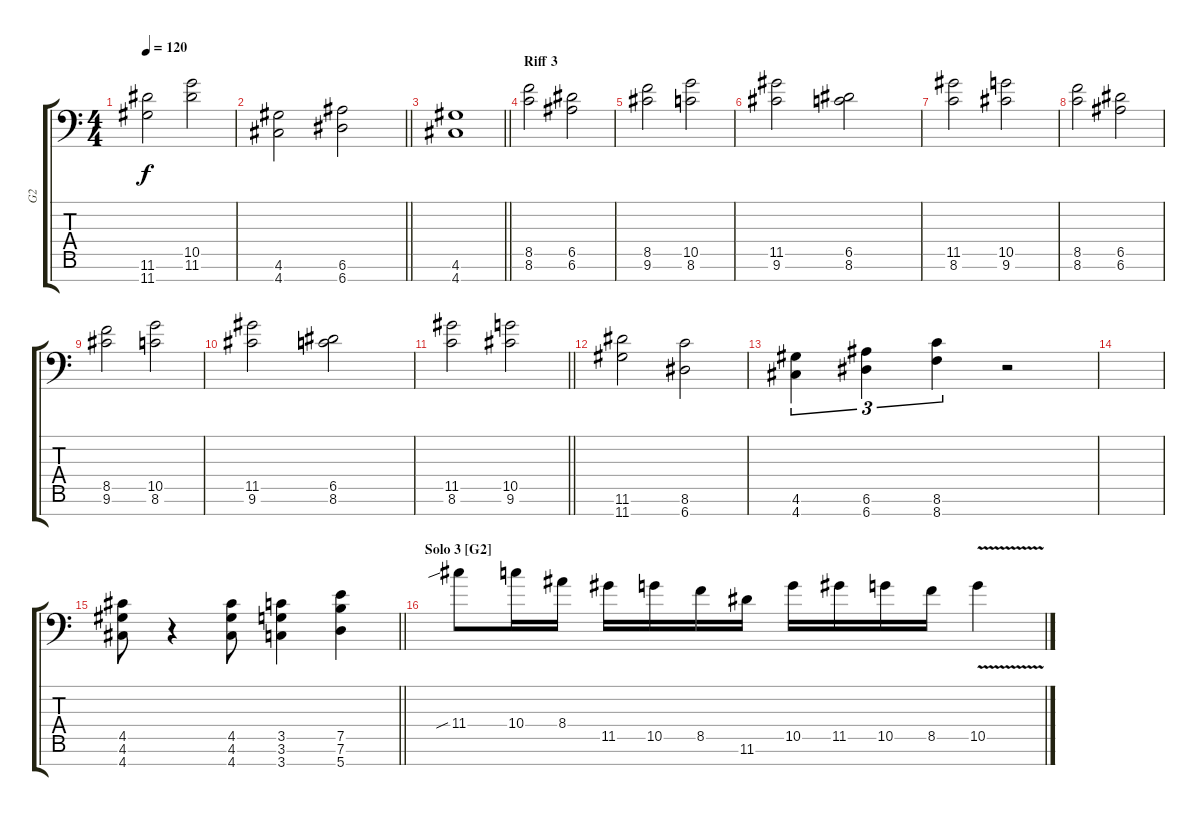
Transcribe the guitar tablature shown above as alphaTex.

\track ("G2" "G2") {instrument distortionguitar}
\staff {score tabs}
\tuning (E4 B3 G3 D3 A2 E2 A1) {hide}
\ts (4 4)
\tempo 120
\clef f4
\ks c
(11.6 11.7).2{dy f} (10.5 11.6).2 |
\barLineRight lightlight
(4.6 4.7).2 (6.6 6.7).2 |
\barLineRight lightlight
(4.6 4.7).1 |
\section ("" "Riff 3")
(8.5 8.6).2 (6.5 6.6).2 |
(8.5 9.6).2 (10.5 8.6).2 |
(11.5 9.6).2 (6.5 8.6).2 |
(11.5 8.6).2 (10.5 9.6).2 |
(8.5 8.6).2 (6.5 6.6).2 |
(8.5 9.6).2 (10.5 8.6).2 |
(11.5 9.6).2 (6.5 8.6).2 |
\barLineRight lightlight
(11.5 8.6).2 (10.5 9.6).2 |
(11.6 11.7).2 (8.6 6.7).2 |
(4.6 4.7).4{tu (3 2)} (6.6 6.7).4{tu (3 2)} (8.6 8.7).4{tu (3 2)} r.2 |
|
\barLineRight lightlight
(4.5 4.6 4.7).8 r.4 (4.5 4.6 4.7).8 (3.5 3.6 3.7).4 (7.5 7.6 5.7).4 |
\section ("" "Solo 3 [G2]")
11.4{sib}.8 10.4.16 8.4.16 11.5.16 10.5.16 8.5.16 11.6.16 10.5.16 11.5.16 10.5.16 8.5.16 10.5{v}.4
